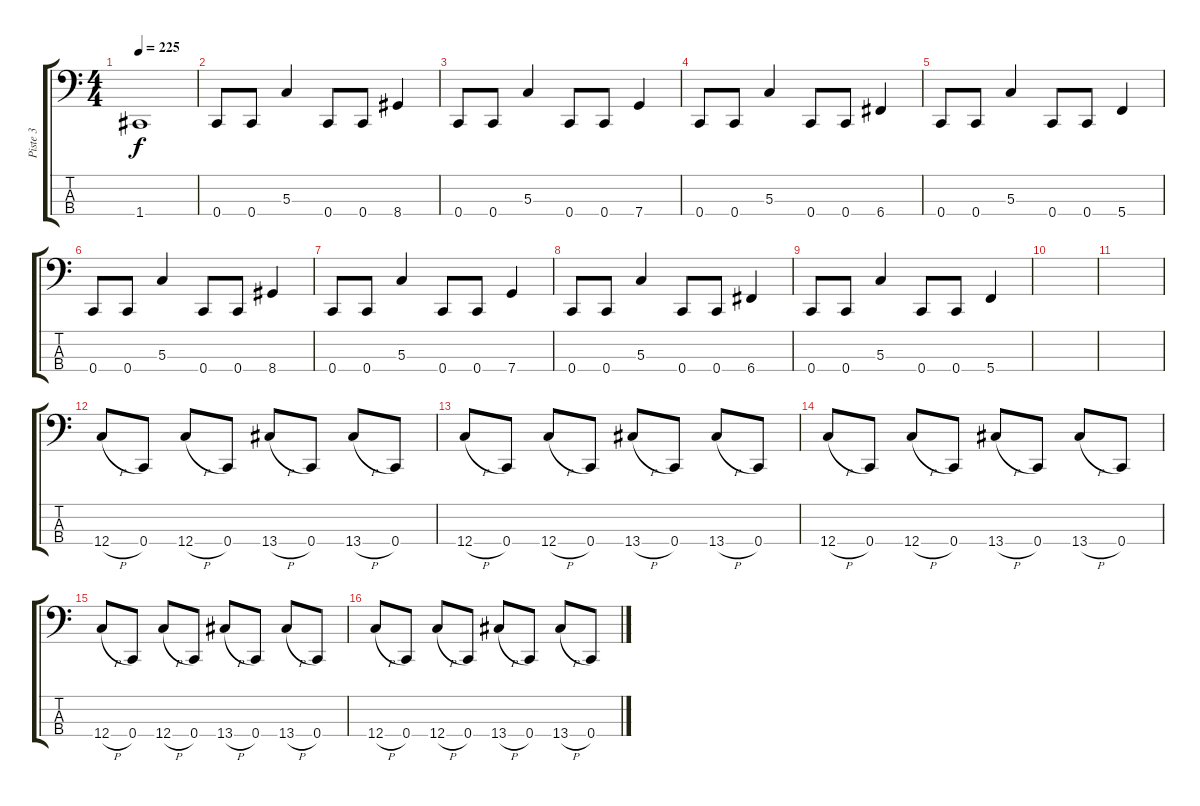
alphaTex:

\track ("Piste 3" "Piste 3") {instrument electricbassfinger}
\staff {score tabs}
\tuning (F2 C2 G1 C1) {hide}
\ts (4 4)
\tempo 225
\clef f4
\ks c
1.4.1{dy f} |
0.4.8 0.4.8 5.3.4 0.4.8 0.4.8 8.4.4 |
0.4.8 0.4.8 5.3.4 0.4.8 0.4.8 7.4.4 |
0.4.8 0.4.8 5.3.4 0.4.8 0.4.8 6.4.4 |
0.4.8 0.4.8 5.3.4 0.4.8 0.4.8 5.4.4 |
0.4.8 0.4.8 5.3.4 0.4.8 0.4.8 8.4.4 |
0.4.8 0.4.8 5.3.4 0.4.8 0.4.8 7.4.4 |
0.4.8 0.4.8 5.3.4 0.4.8 0.4.8 6.4.4 |
0.4.8 0.4.8 5.3.4 0.4.8 0.4.8 5.4.4 |
|
|
12.4{h}.8 0.4.8 12.4{h}.8 0.4.8 13.4{h}.8 0.4.8 13.4{h}.8 0.4.8 |
12.4{h}.8 0.4.8 12.4{h}.8 0.4.8 13.4{h}.8 0.4.8 13.4{h}.8 0.4.8 |
12.4{h}.8 0.4.8 12.4{h}.8 0.4.8 13.4{h}.8 0.4.8 13.4{h}.8 0.4.8 |
12.4{h}.8 0.4.8 12.4{h}.8 0.4.8 13.4{h}.8 0.4.8 13.4{h}.8 0.4.8 |
12.4{h}.8 0.4.8 12.4{h}.8 0.4.8 13.4{h}.8 0.4.8 13.4{h}.8 0.4.8
